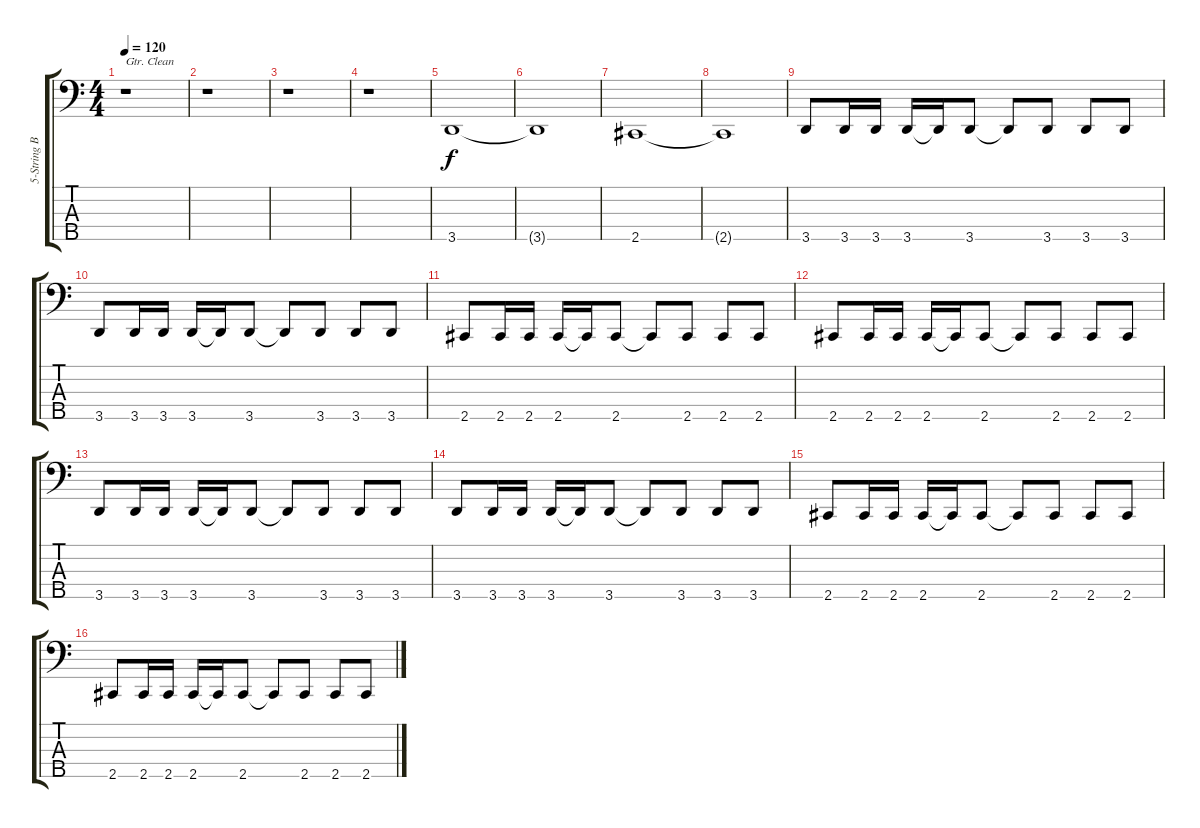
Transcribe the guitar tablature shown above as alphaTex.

\track ("5-String Bass " "5-String B") {instrument slapbass1}
\staff {score tabs}
\tuning (G2 D2 A1 E1 B0) {hide}
\ts (4 4)
\tempo 120
\clef f4
\ks c
r.1{txt "Gtr. Clean" dy f instrument slapbass1} |
r.1 |
r.1 |
r.1 |
3.5.1 |
3.5{t}.1 |
2.5.1 |
2.5{t}.1 |
3.5.8 3.5.16 3.5.16 3.5.16 3.5{t}.16 3.5.8 3.5{t}.8 3.5.8 3.5.8 3.5.8 |
3.5.8 3.5.16 3.5.16 3.5.16 3.5{t}.16 3.5.8 3.5{t}.8 3.5.8 3.5.8 3.5.8 |
2.5.8 2.5.16 2.5.16 2.5.16 2.5{t}.16 2.5.8 2.5{t}.8 2.5.8 2.5.8 2.5.8 |
2.5.8 2.5.16 2.5.16 2.5.16 2.5{t}.16 2.5.8 2.5{t}.8 2.5.8 2.5.8 2.5.8 |
3.5.8 3.5.16 3.5.16 3.5.16 3.5{t}.16 3.5.8 3.5{t}.8 3.5.8 3.5.8 3.5.8 |
3.5.8 3.5.16 3.5.16 3.5.16 3.5{t}.16 3.5.8 3.5{t}.8 3.5.8 3.5.8 3.5.8 |
2.5.8 2.5.16 2.5.16 2.5.16 2.5{t}.16 2.5.8 2.5{t}.8 2.5.8 2.5.8 2.5.8 |
2.5.8 2.5.16 2.5.16 2.5.16 2.5{t}.16 2.5.8 2.5{t}.8 2.5.8 2.5.8 2.5.8
